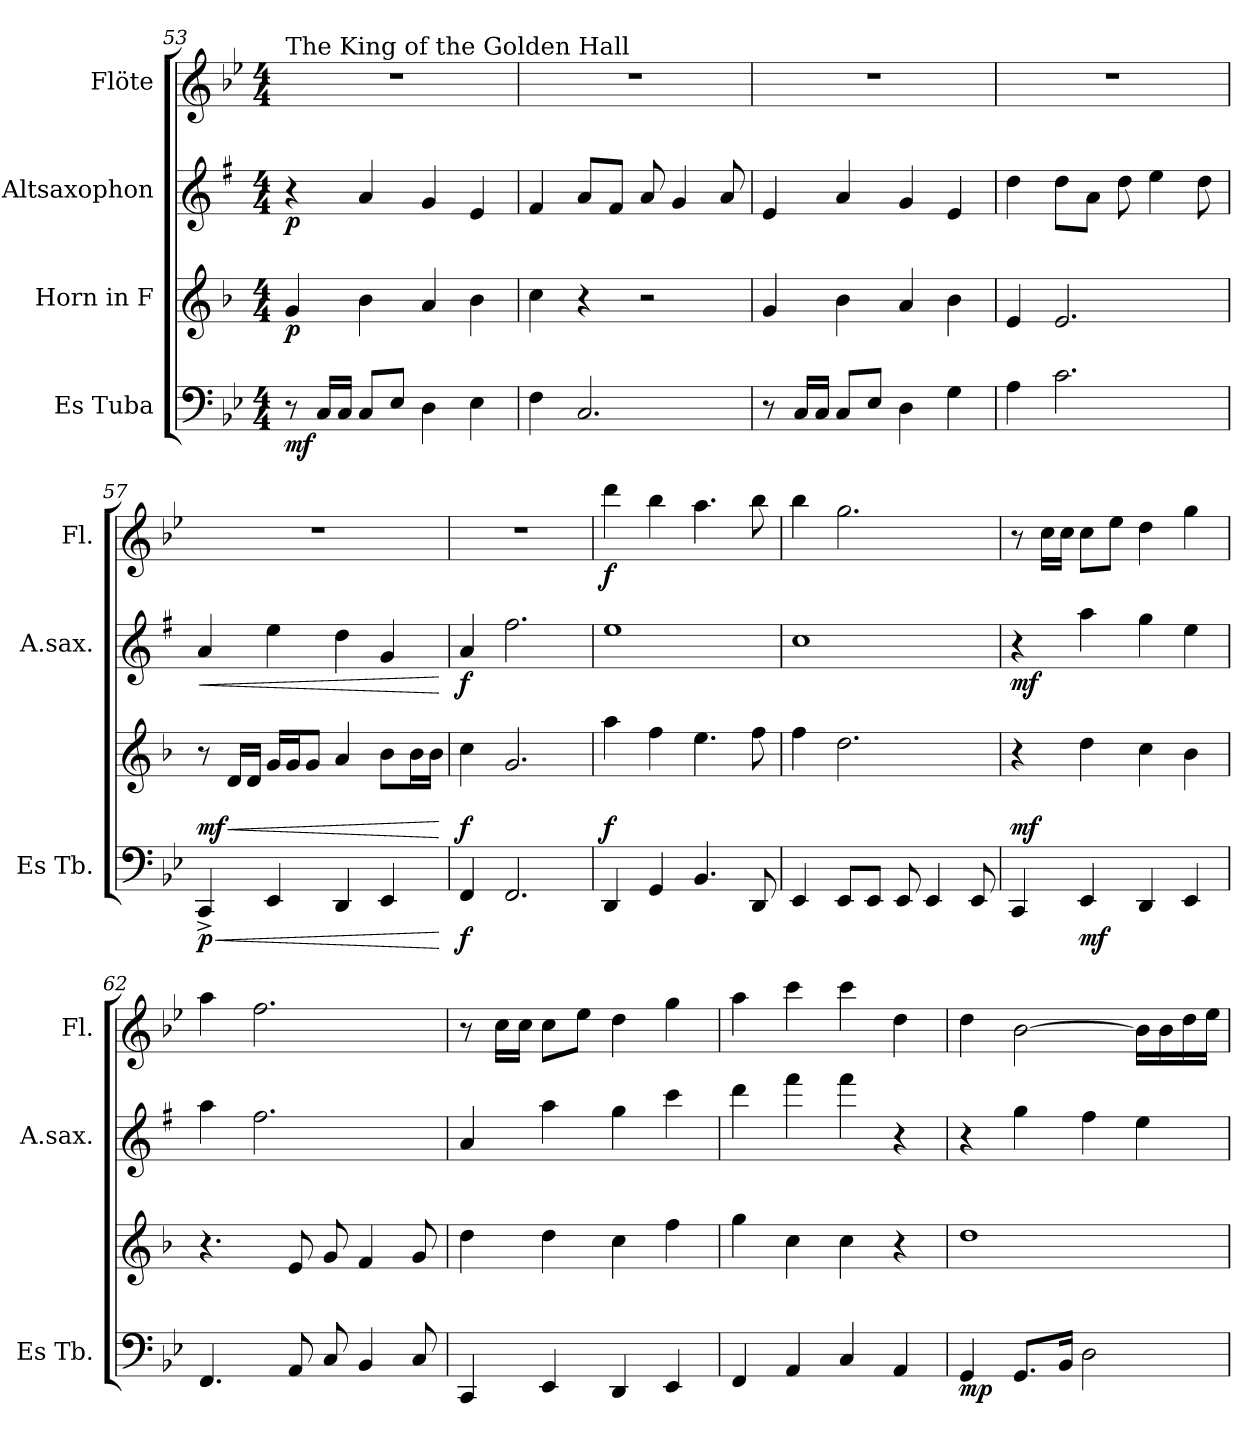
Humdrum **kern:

**kern	**dynam	**kern	**dynam	**kern	**dynam	**kern	**dynam
*part4	*part4	*part3	*part3	*part2	*part2	*part1	*part1
*staff4	*staff4	*staff3	*staff3	*staff2	*staff2	*staff1	*staff1
*I"Es Tuba	*	*I"Horn in F	*	*I"Altsaxophon	*	*I"Flöte	*
*I'Es Tb.	*	*	*	*I'A.sax.	*	*I'Fl.	*
!!LO:PB:g=z
*clefF4	*	*clefG2	*	*clefG2	*	*clefG2	*
*	*	*ITrd4c7	*	*ITrd5c9	*	*	*
*k[b-e-]	*	*k[b-e-]	*	*k[b-e-]	*	*k[b-e-]	*
*M4/4	*	*M4/4	*	*M4/4	*	*M4/4	*
=53	=53	=53	=53	=53	=53	=53	=53
!	!	!	!	!	!	!LO:TX:t=The King of the Golden Hall	!
!	!LO:DY:b	!	!LO:DY:b	!	!LO:DY:b	!	!
8r	mf	4c/	p	4r	p	1r	.
16C/LL	.	.	.	.	.	.	.
16C/JJ	.	.	.	.	.	.	.
8C/L	.	4e-\	.	4c/	.	.	.
8E-/J	.	.	.	.	.	.	.
4D\	.	4d/	.	4B-/	.	.	.
4E-\	.	4e-\	.	4G/	.	.	.
=54	=54	=54	=54	=54	=54	=54	=54
4F\	.	4f\	.	4A/	.	1r	.
2.C/	.	4r	.	8c/L	.	.	.
.	.	.	.	8A/J	.	.	.
.	.	2r	.	8c/	.	.	.
.	.	.	.	4B-/	.	.	.
.	.	.	.	8c/	.	.	.
=55	=55	=55	=55	=55	=55	=55	=55
8r	.	4c/	.	4G/	.	1r	.
16C/LL	.	.	.	.	.	.	.
16C/JJ	.	.	.	.	.	.	.
8C/L	.	4e-\	.	4c/	.	.	.
8E-/J	.	.	.	.	.	.	.
4D\	.	4d/	.	4B-/	.	.	.
4G\	.	4e-\	.	4G/	.	.	.
=56	=56	=56	=56	=56	=56	=56	=56
4A\	.	4A/	.	4f\	.	1r	.
2.c\	.	2.A/	.	8f\L	.	.	.
.	.	.	.	8c\J	.	.	.
.	.	.	.	8f\	.	.	.
.	.	.	.	4g\	.	.	.
.	.	.	.	8f\	.	.	.
=57	=57	=57	=57	=57	=57	=57	=57
!	!LO:HP:b	!	!	!	!LO:HP:b	!	!
!	!LO:DY:n=1:b	!	!LO:DY:b	!	!	!	!
4CC^/	< p	8r	mf	4c/	<	1r	.
!	!	!	!LO:HP:b	!	!	!	!
.	.	16G/LL	<	.	.	.	.
.	.	16G/JJ	.	.	.	.	.
4EE-/	.	16c/LL	.	4g\	.	.	.
.	.	16c/J	.	.	.	.	.
.	.	8c/J	.	.	.	.	.
4DD/	.	4d/	.	4f\	.	.	.
4EE-/	.	8e-\L	.	4B-/	.	.	.
.	.	16e-\L	.	.	.	.	.
.	.	16e-\JJ	.	.	.	.	.
.	[	.	[	.	[	.	.
=58	=58	=58	=58	=58	=58	=58	=58
!	!LO:DY:b	!	!LO:DY:b	!	!LO:DY:b	!	!
4FF/	f	4f\	f	4c/	f	1r	.
2.FF/	.	2.c/	.	2.a\	.	.	.
!!LO:LB:g=z
=59	=59	=59	=59	=59	=59	=59	=59
!	!	!	!LO:DY:b	!	!	!	!LO:DY:b
4DD/	.	4dd\	f	1g	.	4ddd\	f
4GG/	.	4b-\	.	.	.	4bb-\	.
4.BB-/	.	4.a\	.	.	.	4.aa\	.
8DD/	.	8b-\	.	.	.	8bb-\	.
=60	=60	=60	=60	=60	=60	=60	=60
4EE-/	.	4b-\	.	1e-	.	4bb-\	.
8EE-/L	.	2.g\	.	.	.	2.gg\	.
8EE-/J	.	.	.	.	.	.	.
8EE-/	.	.	.	.	.	.	.
4EE-/	.	.	.	.	.	.	.
8EE-/	.	.	.	.	.	.	.
=61	=61	=61	=61	=61	=61	=61	=61
!	!	!	!LO:DY:b	!	!LO:DY:b	!	!
4CC/	.	4r	mf	4r	mf	8r	.
.	.	.	.	.	.	16cc\LL	.
.	.	.	.	.	.	16cc\JJ	.
!	!LO:DY:b	!	!	!	!	!	!
4EE-/	mf	4g\	.	4cc\	.	8cc\L	.
.	.	.	.	.	.	8ee-\J	.
4DD/	.	4f\	.	4b-\	.	4dd\	.
4EE-/	.	4e-\	.	4g\	.	4gg\	.
=62	=62	=62	=62	=62	=62	=62	=62
4.FF/	.	4.r	.	4cc\	.	4aa\	.
.	.	.	.	2.a\	.	2.ff\	.
8AA/	.	8A/	.	.	.	.	.
8C/	.	8c/	.	.	.	.	.
4BB-/	.	4B-/	.	.	.	.	.
8C/	.	8c/	.	.	.	.	.
=63	=63	=63	=63	=63	=63	=63	=63
4CC/	.	4g\	.	4c/	.	8r	.
.	.	.	.	.	.	16cc\LL	.
.	.	.	.	.	.	16cc\JJ	.
4EE-/	.	4g\	.	4cc\	.	8cc\L	.
.	.	.	.	.	.	8ee-\J	.
4DD/	.	4f\	.	4b-\	.	4dd\	.
4EE-/	.	4b-\	.	4ee-\	.	4gg\	.
!!LO:LB:g=z
=64	=64	=64	=64	=64	=64	=64	=64
4FF/	.	4cc\	.	4ff\	.	4aa\	.
4AA/	.	4f\	.	4aa\	.	4ccc\	.
4C/	.	4f\	.	4aa\	.	4ccc\	.
4AA/	.	4r	.	4r	.	4dd\	.
=65	=65	=65	=65	=65	=65	=65	=65
!	!LO:DY:b	!	!	!	!	!	!
4GG/	mp	1g	.	4r	.	4dd\	.
8.GG/L	.	.	.	4b-\	.	[2b-\	.
16BB-/Jk	.	.	.	.	.	.	.
2D\	.	.	.	4a\	.	.	.
.	.	.	.	4g\	.	16b-\LL]	.
.	.	.	.	.	.	16b-\	.
.	.	.	.	.	.	16dd\	.
.	.	.	.	.	.	16ee-\JJ	.
=	=	=	=	=	=	=	=
*-	*-	*-	*-	*-	*-	*-	*-
